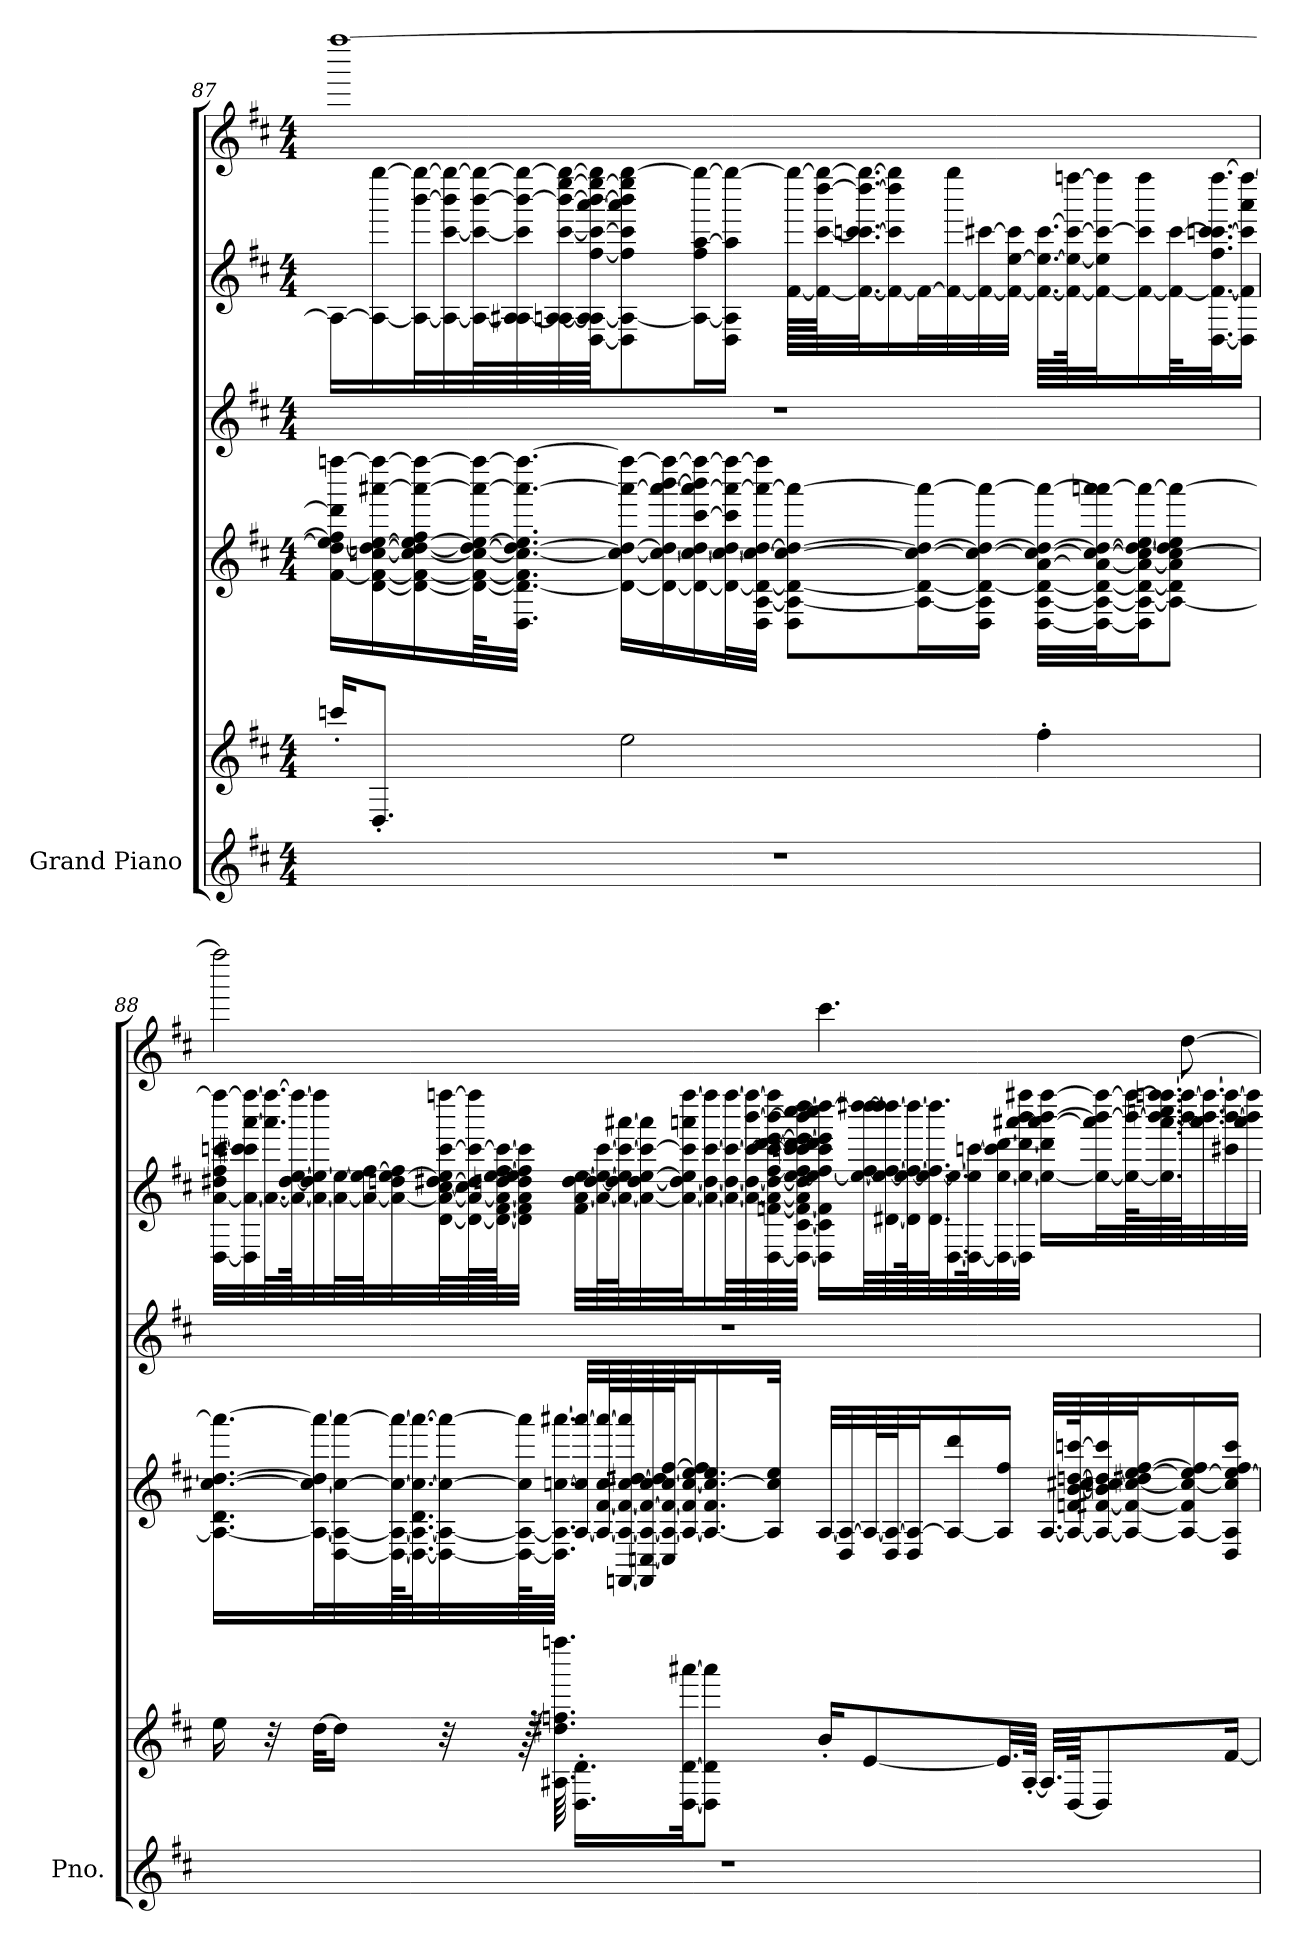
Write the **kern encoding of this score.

**kern	**kern	**kern	**kern	**kern	**kern
*part1	*part1	*part1	*part1	*part1	*part1
*staff6	*staff5	*staff4	*staff3	*staff2	*staff1
*I"Grand Piano	*	*	*	*	*
*I'Pno.	*	*	*	*	*
!!LO:LB:g=z
*clefG2	*clefG2	*clefG2	*clefG2	*clefG2	*clefG2
*k[f#c#]	*k[f#c#]	*k[f#c#]	*k[f#c#]	*k[f#c#]	*k[f#c#]
*M4/4	*M4/4	*M4/4	*M4/4	*M4/4	*M4/4
=87	=87	=87	=87	=87	=87
1r	16cccn'/KL	[16f#\ [16dd\ 16ee\_ 16ff#\] 16ddd\] [16ffffn\LL	1r	16A\LL_	[1ffff#
.	8.D'/J	[16d\ 16f#\_ [16ccn\ 16dd\_ 16ee\_ [16aaa#X\ 16ffff\_	.	16A\_ [16gggg\	.
.	.	16d\_ 16f#\_ 16cc\_ 16dd\_ 16ee\_ 16ff#\ 16aaa#\_ 16ffff\_	.	32A\_ [32bbb\ 32gggg\_L	.
.	.	.	.	32A\_ [32ccc#\ 32bbb\] 32gggg\_	.
.	.	64d\_ 64f#\_ 64cc\_ 64dd\_ 64ee\_ 64aaa#\_ 64ffff\_KL	.	64A\_ 64ccc#\_ [64bbb\ 64gggg\_L	.
.	.	32.D\ 32.d\_ 32.f#\] 32.cc\_ 32.dd\_ 32.ee\] 32.aaa#\_ 32.ffff\_JJJ	.	64An\] [64A#X\ 64ccc#\] 64bbb\_ 64gggg\_	.
.	.	.	.	[64An\ 64A#\_ [64ccc#\ 64bbb\_ [64eeee\ 64gggg\_	.
.	.	.	.	[64D\ 64A\_ 64A#\] [64ff#\ 64ccc#\_ [64aaa\ 64bbb\_ 64eeee\_ 64gggg\]JJJ	.
.	2ee\	16d\_ 16cc\_ 16dd\_ 16aaa#\_ 16ffff\_LL	.	8D\] 8A\_ 8ff#\] 8ccc#\] 8aaa\] 8bbb\] 8eeee\] [8gggg\	.
.	.	16d\_ 16cc\_ 16dd\_ 16aaa#\_ [16bbb\ 16ffff\_	.	.	.
.	.	16d\_ 16cc\_ 16dd\_ [16ccc#\ 16aaa#\_ 16bbb\] 16ffff\_	.	16A\_ 16ff#\ [16aa\ 16gggg\_L	.
.	.	32d\_ 32cc\_ 32dd\_ 32ccc#\] 32aaa#\_ 32ffff\_L	.	16D\ 16A\] 16aa\] 16gggg\_JJ	.
.	.	32D\ [32A\ 32d\_ 32cc\_ 32dd\_ 32aaa#\_ 32ffff\]JJJ	.	.	.
.	.	8D\ 8A\_ 8d\_ 8cc\_ 8dd\_ 8aaa#\_L	.	[128f#\ 128gggg\_LLLLL	.
.	.	.	.	128f#\_ [128ccc#\ [128dddd\ 128gggg\_JJ	.
.	.	.	.	32.f#\_ 32.cccn\ 32.ccc#\_ 32.dddd\_ 32.gggg\_J	.
.	.	.	.	16f#\_ 16ccc#\] 16dddd\] 16gggg\]	.
.	.	16A\_ 16d\_ 16cc\_ 16dd\_ 16aaa#\_L	.	32f#\L_	.
.	.	.	.	32f#\_ 32gggg\	.
.	.	16D\ 16A\] 16d\_ 16cc\_ 16dd\_ 16aaa#\_JJ	.	32f#\_ [32ccc#X\	.
.	.	.	.	32f#\_ [32ee\ 32ccc#\]JJJ	.
.	4ff#'\	[32D\ [32A\ 32d\_ [32a\ 32cc\_ 32dd\_ 32aaa#\_LLL	.	64.f#\_ 64.ee\_ [64.ccc#\LLLL	.
.	.	.	.	128f#\_ 128ee\_ 128ccc#\_ [128ffffn\JK	.
.	.	32D\_ 32A\_ 32d\_ 32a\_ 32cc\_ 32dd\_ 32aaan\ 32aaa#\_J	.	32f#\_ 32ee\] 32ccc#\_ 32ffff\]J	.
.	.	16D\] 16A\_ 16d\_ 16a\_ 16cc\_ 16dd\_ 16ee\ 16aaa#\_J	.	16f#\_ 16ccc#\] 16ffff\	.
.	.	8A\_ 8d\] 8a\] 8cc\_ 8dd\] 8ee\ 8aaa#\_J	.	64f#\_ [64ccc#\KL	.
.	.	.	.	[32.D\ 32.f#\_ 32.ff#\ 32.cccn\ 32.ccc#\_ [32.ffff\J	.
.	.	.	.	16D\] 16f#\] 16ccc#\] 16aaa\ 16ffff\_JJ	.
!!LO:PB:g=z
=88	=88	=88	=88	=88	=88
1r	16ee\	16.A\_ 16.d\ 16.cc\_ [16.dd\ 16.aaa#\_LL	1r	[32D\ [32a\ 32dd#X\ 32ff#\ [32cccn\ 32ffff\_LLL	2ffff#\]
.	.	.	.	32D\] 32a\_ 32cccn\] 32ccc#X\ [32aaa\ 32ffff\_	.
.	32r	.	.	64.a\_ 64.aaa\] 64.ffff\_L	.
.	.	.	.	128a\_ [128dd#\ [128ee\ 128ffff\_JK	.
.	[32dd\KLL	32A\_ 32cc\_ 32dd\] 32aaa#\_L	.	32a\_ 32dd#\] 32ee\_ 32ffff\]	.
.	16dd\JJ]	[32D\ 32A\_ 32cc\_ 32aaa#\_	.	64a\_ 64ee\_L	.
.	.	.	.	64a\_ 64ee\] [64ff#\J	.
.	.	128D\_ 128A\_ 128cc\_ 128aaa#\_KL	.	32a\_ 32ddn\ [32ee\ 32ff#\]	.
.	.	64.D\_ 64.A\_ 64.d\ 64.cc\_ 64.aaa#\_J	.	.	.
.	32r	32D\_ 32A\_ 32cc\_ 32aaa#\_	.	[64d\ 64a\_ [64cc#\ [64dd#X\ 64ee\] [64ccc#\ [64ffffn\L	.
.	.	.	.	128d\_ 128a\_ 128cc#\] 128dd#\] 128ccc#\_ 128ffff\]L	.
.	.	.	.	128d\_ [128f#\ 128a\_ [128ddn\ [128ee\ [128ff#\ 128ccc#\_JJ	.
.	128r	128D\_ 128A\_ 128cc\] 128aaa#\]KL	.	32d\] 32f#\] 32a\] 32dd\] 32ee\] 32ff#\] 32ccc#\]JJJ	.
.	64.A#X\ 64.dd#X\ 64.ffn\ 64.ffffn\	64.D\] 64.A\] [64.ccn\ [64.aaa#X\JJJJ	.	.	.
.	16.D\' 16.d\'LL	[32A/ 32cc/] 32aaa#/_LLL	.	32f#\ [32a\ [32dd\ [32ee\LLL	.
.	.	64A/_ [64f#/ [64cc/ 64aaa#/_L	.	64a\_ 64dd\_ 64ee\_ [64ccc#\L	.
.	.	[64FFn/ 64A/_ 64f#/_ 64cc/_ [64dd#X/ 64aaa#/]	.	64a\_ 64dd\] 64ee\] 64ccc#\_ [64aaa#X\J	.
.	.	64FF/] [64Cn/ 64A/_ 64f#/_ 64cc/_ 64dd#/]	.	32a\_ [32dd\ [32ee\ 32ccc#\_ 32aaa#\]	.
.	.	64C/] 64A/_ 64f#/_ 64cc/_ [64ff#/J	.	.	.
.	[32D\ [32d\ [32aaa#X\JK	32A/_ 32f#/] 32cc/_ [32ee/ 32ff#/]J	.	32a\_ 32dd\_ 32ee\] 32ccc#\] 32aaan\ [32ffff\J	.
.	8D\] 8d\] 8aaa#\]J	16.A/_ 16.f#/ 16.cc/_ 16.ee/]	.	16a\_ 16dd\_ [16ccc#\ 16ffff\]	.
.	.	.	.	64a\_ 64dd\_ 64ccc#\_ [64ffff\LL	.
.	.	.	.	64a\_ 64dd\_ 64ccc#\_ [64bbb\ 64ffff\_	.
.	.	32A/] 32cc/] 32ee/JJk	.	[64D\ [64fn\ 64a\_ 64dd\_ [64ff#\ 64ccc#\_ [64ddd\ [64eee\ 64bbb\_ 64ffff\]	.
.	.	.	.	64D\_ [64c#\ 64f\_ 64a\] 64dd\] [64ee\ 64ff#\_ [64cccn\ 64ccc#\] 64ddd\_ 64eee\_ 64bbb\] [64cccc#\ [64dddd\JJJJ	.
.	16b'/KL	[32A/LLL	.	16D\] 16c#\] 16f\] 16ee\_ 16ff#\_ 16ccc\] 16ddd\] 16eee\] 16cccc#\] 16dddd\_LL	4.ccc#\
.	.	32D/ 32A/_	.	.	.
.	[8e/	64A/L_	.	64ee\_ 64ff#\_ 64ddddn\_ [64dddd#X\LL	.
.	.	64D/ 64A/_J	.	[64d#X\ 64ee\_ 64ff#\_ 64dddd\_ 64dddd#\]	.
.	.	32D/ 32A/_J	.	128d#\] 128ee\_ 128ff#\_ 128dddd\_K	.
.	.	.	.	64.d#\ 64.ee\_ 64.ff#\] 64.dddd\]J	.
.	.	16A/_ 16ddd/	.	[32.D\ 32.ee\_	.
.	.	.	.	64D\_ 64ee\] [64cccn\K	.
.	32.e/LL]	16A/] 16ff#/JJ	.	32D\_ [32ee\ 32ccc\] [32ddd\	.
.	.	.	.	32D\] 32ee\_ 32ddd\_ [32aaa#X\ 32bbb\ 32ffff#X\JJJ	.
.	[64A#'/JJJk	.	.	.	.
.	32.A#/LLL]	[32.A/LLL	.	16ee\_ 16ddd\] 16aaa#\_ [16bbb\ [16ffff#\LL	.
.	[64D/JJK	64A/_ 64fn/ [64b/ 64cc#X/ [64ddn/ [64cccn/K	.	.	.
.	8D/]	32A/_ [32f#X/ 32b/] [32ccn/ 32dd/] 32ccc/]	.	32ee\_ 32aaa#\] 32bbb\_ 32ffff#\_L	.
.	.	32A/_ 32f#/_ 32cc/_ 32dd#X/ [32ee/ [32ff#/J	.	128ee\_ 128bbb\_ 128ffff#\_KL	.
.	.	.	.	64.ee\] 64.aaa#\ 64.bbb\_ 64.ccccn\ 64.ffffn\ 64.ffff#\_	.
.	.	16A/_ 16f#/] 16cc/_ 16ee/_ 16ff#/]	.	64bbb\_ 64ffff#\_J	[8dd\
.	.	.	.	32.aaa#\ 32.bbb\_ 32.ffff#\_	.
.	[16f#/Jk	16D/ 16A/] 16cc/] 16ee/_ 16ff#/ 16ccc/JJ	.	32ccc#X\ 32bbb\_ 32ffff#\_	.
.	.	.	.	32aaa#\ 32bbb\] 32ffff#\]JJJ	.
=	=	=	=	=	=
*-	*-	*-	*-	*-	*-
